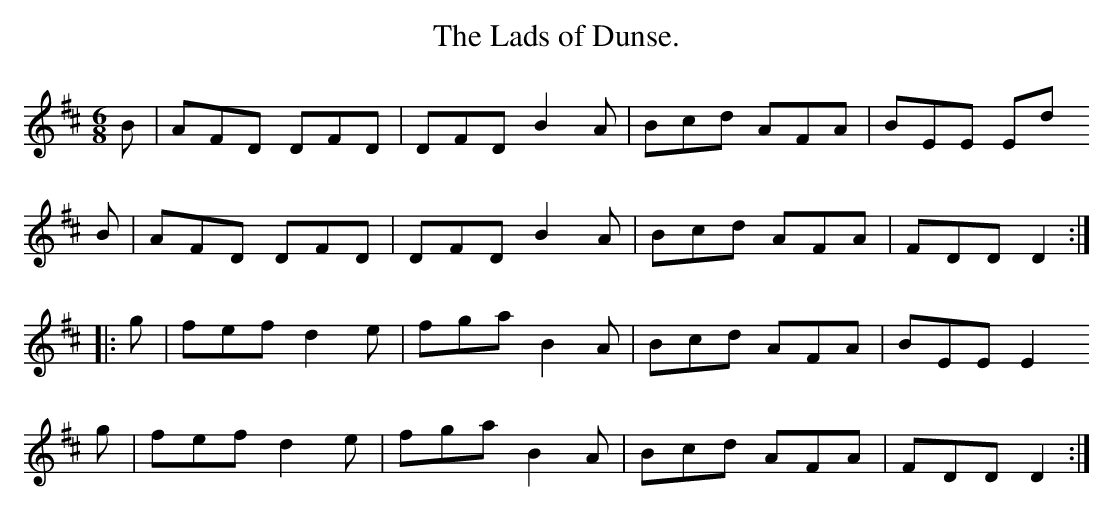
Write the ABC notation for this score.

X:1
T:The Lads of Dunse.
M:6/8
L:1/8
K:D
B|AFD DFD|DFD B2A|Bcd AFA|BEE Ed
B|AFD DFD|DFD B2A|Bcd AFA|FDD D2::
g|fef d2e|fga B2A|Bcd AFA|BEE E2
g|fef d2e|fga B2A|Bcd AFA|FDD D2:|
